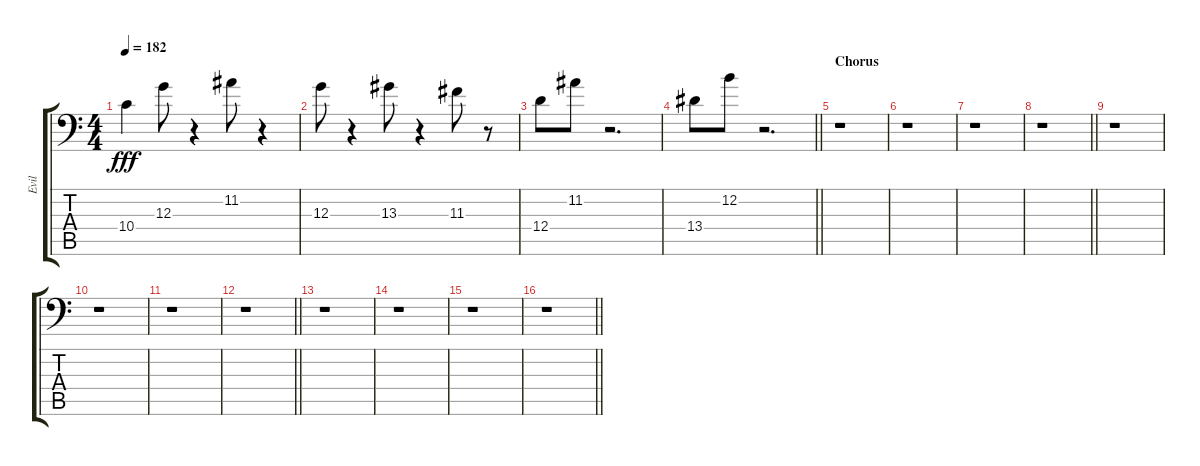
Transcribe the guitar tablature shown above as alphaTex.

\track ("Evil" "Evil") {instrument pad2warm}
\staff {score tabs}
\tuning (B8 B3 G3 D3 A2 C-1) {hide}
\ts (4 4)
\tempo 182
\clef f4
\ks c
10.4.4{dy fff} 12.3.8 r.4 11.2.8 r.4 |
12.3.8 r.4 13.3.8 r.4 11.3.8 r.8 |
12.4.8 11.2.8 r.2{d} |
\barLineRight lightlight
13.4.8 12.2.8 r.2{d} |
\section ("" "Chorus")
r.1 |
r.1 |
r.1 |
\barLineRight lightlight
r.1 |
r.1 |
r.1 |
r.1 |
\barLineRight lightlight
r.1 |
r.1 |
r.1 |
r.1 |
\barLineRight lightlight
r.1
